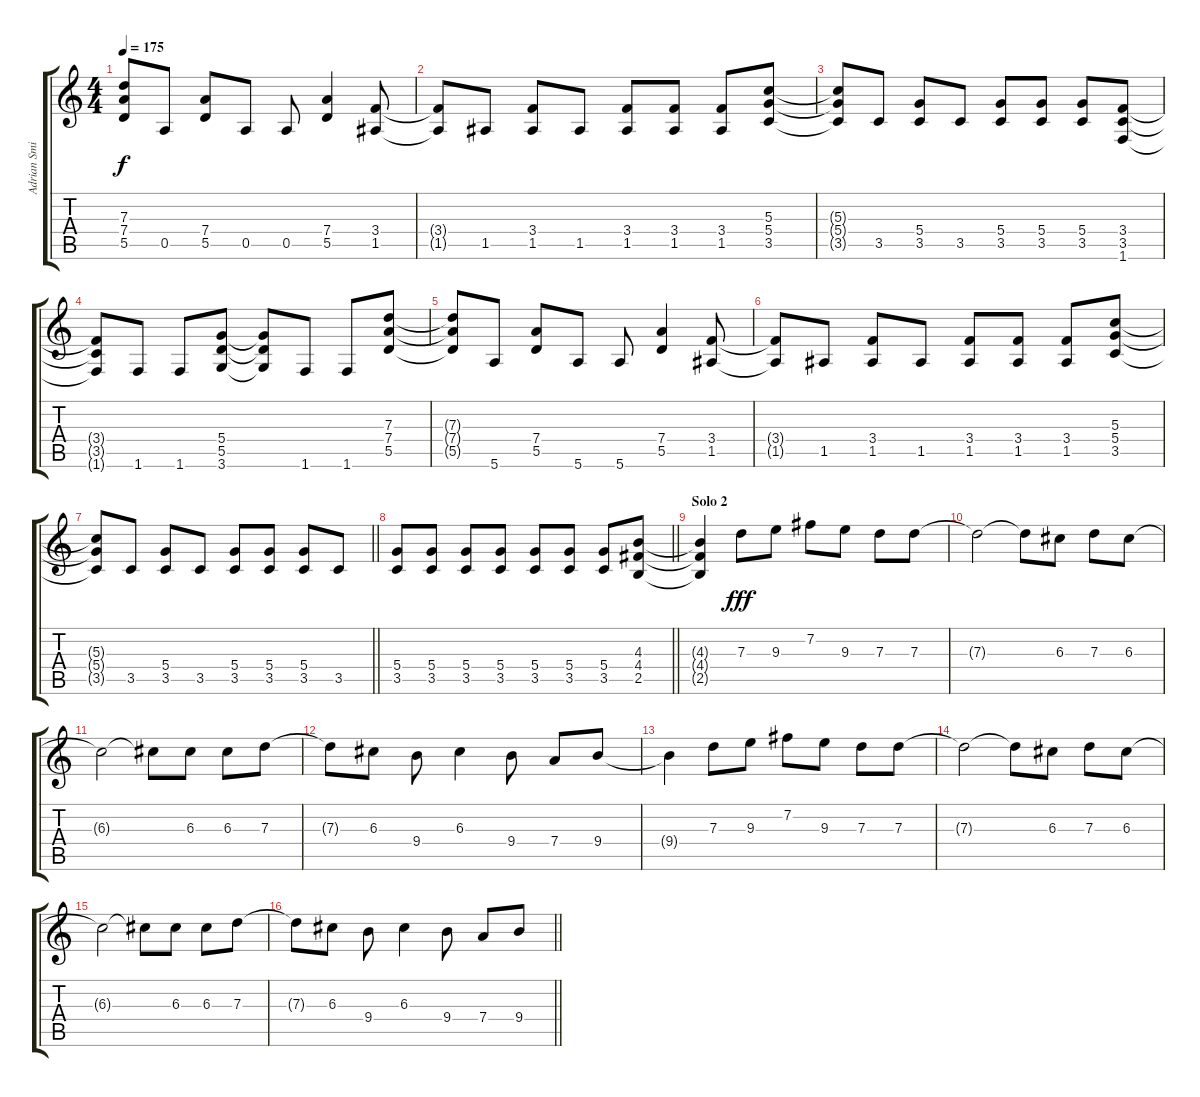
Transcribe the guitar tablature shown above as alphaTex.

\track ("Adrian Smith" "Adrian Smi") {instrument overdrivenguitar}
\staff {score tabs}
\tuning (E4 B3 G3 D3 A2 E2) {hide}
\ts (4 4)
\tempo 175
\clef g2
\ks c
(7.3{t} 7.4{t} 5.5{t}).8{dy f} 0.5.8 (7.4 5.5).8 0.5.8 0.5.8 (7.4 5.5).4 (3.4 1.5).8 |
(3.4{t} 1.5{t}).8 1.5.8 (3.4 1.5).8 1.5.8 (3.4 1.5).8 (3.4 1.5).8 (3.4 1.5).8 (5.3 5.4 3.5).8 |
(5.3{t} 5.4{t} 3.5{t}).8 3.5.8 (5.4 3.5).8 3.5.8 (5.4 3.5).8 (5.4 3.5).8 (5.4 3.5).8 (3.4 3.5 1.6).8 |
(3.4{t} 3.5{t} 1.6{t}).8 1.6.8 1.6.8 (5.4 5.5 3.6).8 (5.4{t} 5.5{t} 3.6{t}).8 1.6.8 1.6.8 (7.3 7.4 5.5).8 |
(7.3{t} 7.4{t} 5.5{t}).8 5.6.8 (7.4 5.5).8 5.6.8 5.6.8 (7.4 5.5).4 (3.4 1.5).8 |
(3.4{t} 1.5{t}).8 1.5.8 (3.4 1.5).8 1.5.8 (3.4 1.5).8 (3.4 1.5).8 (3.4 1.5).8 (5.3 5.4 3.5).8 |
\barLineRight lightlight
(5.3{t} 5.4{t} 3.5{t}).8 3.5.8 (5.4 3.5).8 3.5.8 (5.4 3.5).8 (5.4 3.5).8 (5.4 3.5).8 3.5.8 |
\barLineRight lightlight
(5.4 3.5).8 (5.4 3.5).8 (5.4 3.5).8 (5.4 3.5).8 (5.4 3.5).8 (5.4 3.5).8 (5.4 3.5).8 (4.3 4.4 2.5).8 |
\section ("" "Solo 2")
(4.3{t} 4.4{t} 2.5{t}).4 7.3.8{dy fff instrument distortionguitar} 9.3.8 7.2.8 9.3.8 7.3.8 7.3.8 |
7.3{t}.2 7.3{t}.8 6.3.8 7.3.8 6.3.8 |
6.3{t}.2 6.3{t}.8 6.3.8 6.3.8 7.3.8 |
7.3{t}.8 6.3.8 9.4.8 6.3.4 9.4.8 7.4.8 9.4.8 |
9.4{t}.4 7.3.8 9.3.8 7.2.8 9.3.8 7.3.8 7.3.8 |
7.3{t}.2 7.3{t}.8 6.3.8 7.3.8 6.3.8 |
6.3{t}.2 6.3{t}.8 6.3.8 6.3.8 7.3.8 |
\barLineRight lightlight
7.3{t}.8 6.3.8 9.4.8 6.3.4 9.4.8 7.4.8 9.4.8
